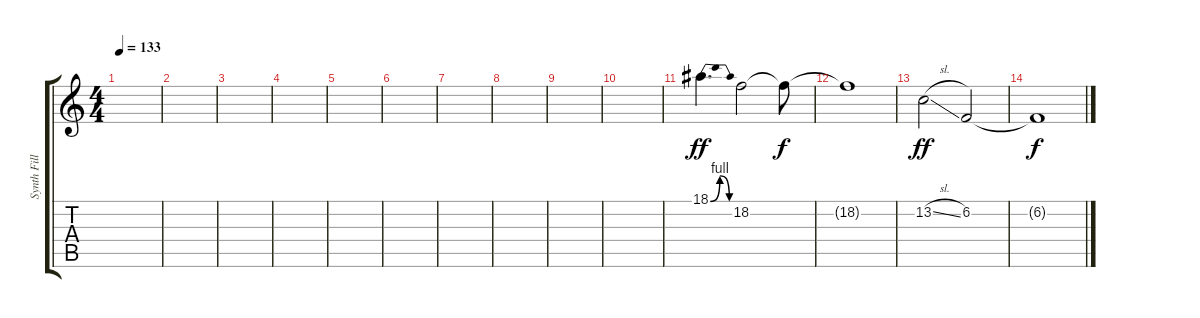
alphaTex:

\track ("Synth Fills" "Synth Fill") {instrument lead2sawtooth}
\staff {score tabs}
\tuning (E4 B3 G3 D3 A2 E2) {hide}
\ts (4 4)
\tempo 133
\clef g2
\ks c
|
|
|
|
|
|
|
|
|
|
18.1{be (bendrelease 0 0 6 4 38 4 60 0)}.4{d dy ff volume 15} 18.2.2 18.2{t}.8{dy f} |
18.2{t}.1{volume 7} |
13.2{sl}.2{dy ff volume 15} 6.2.2 |
6.2{t}.1{dy f}
